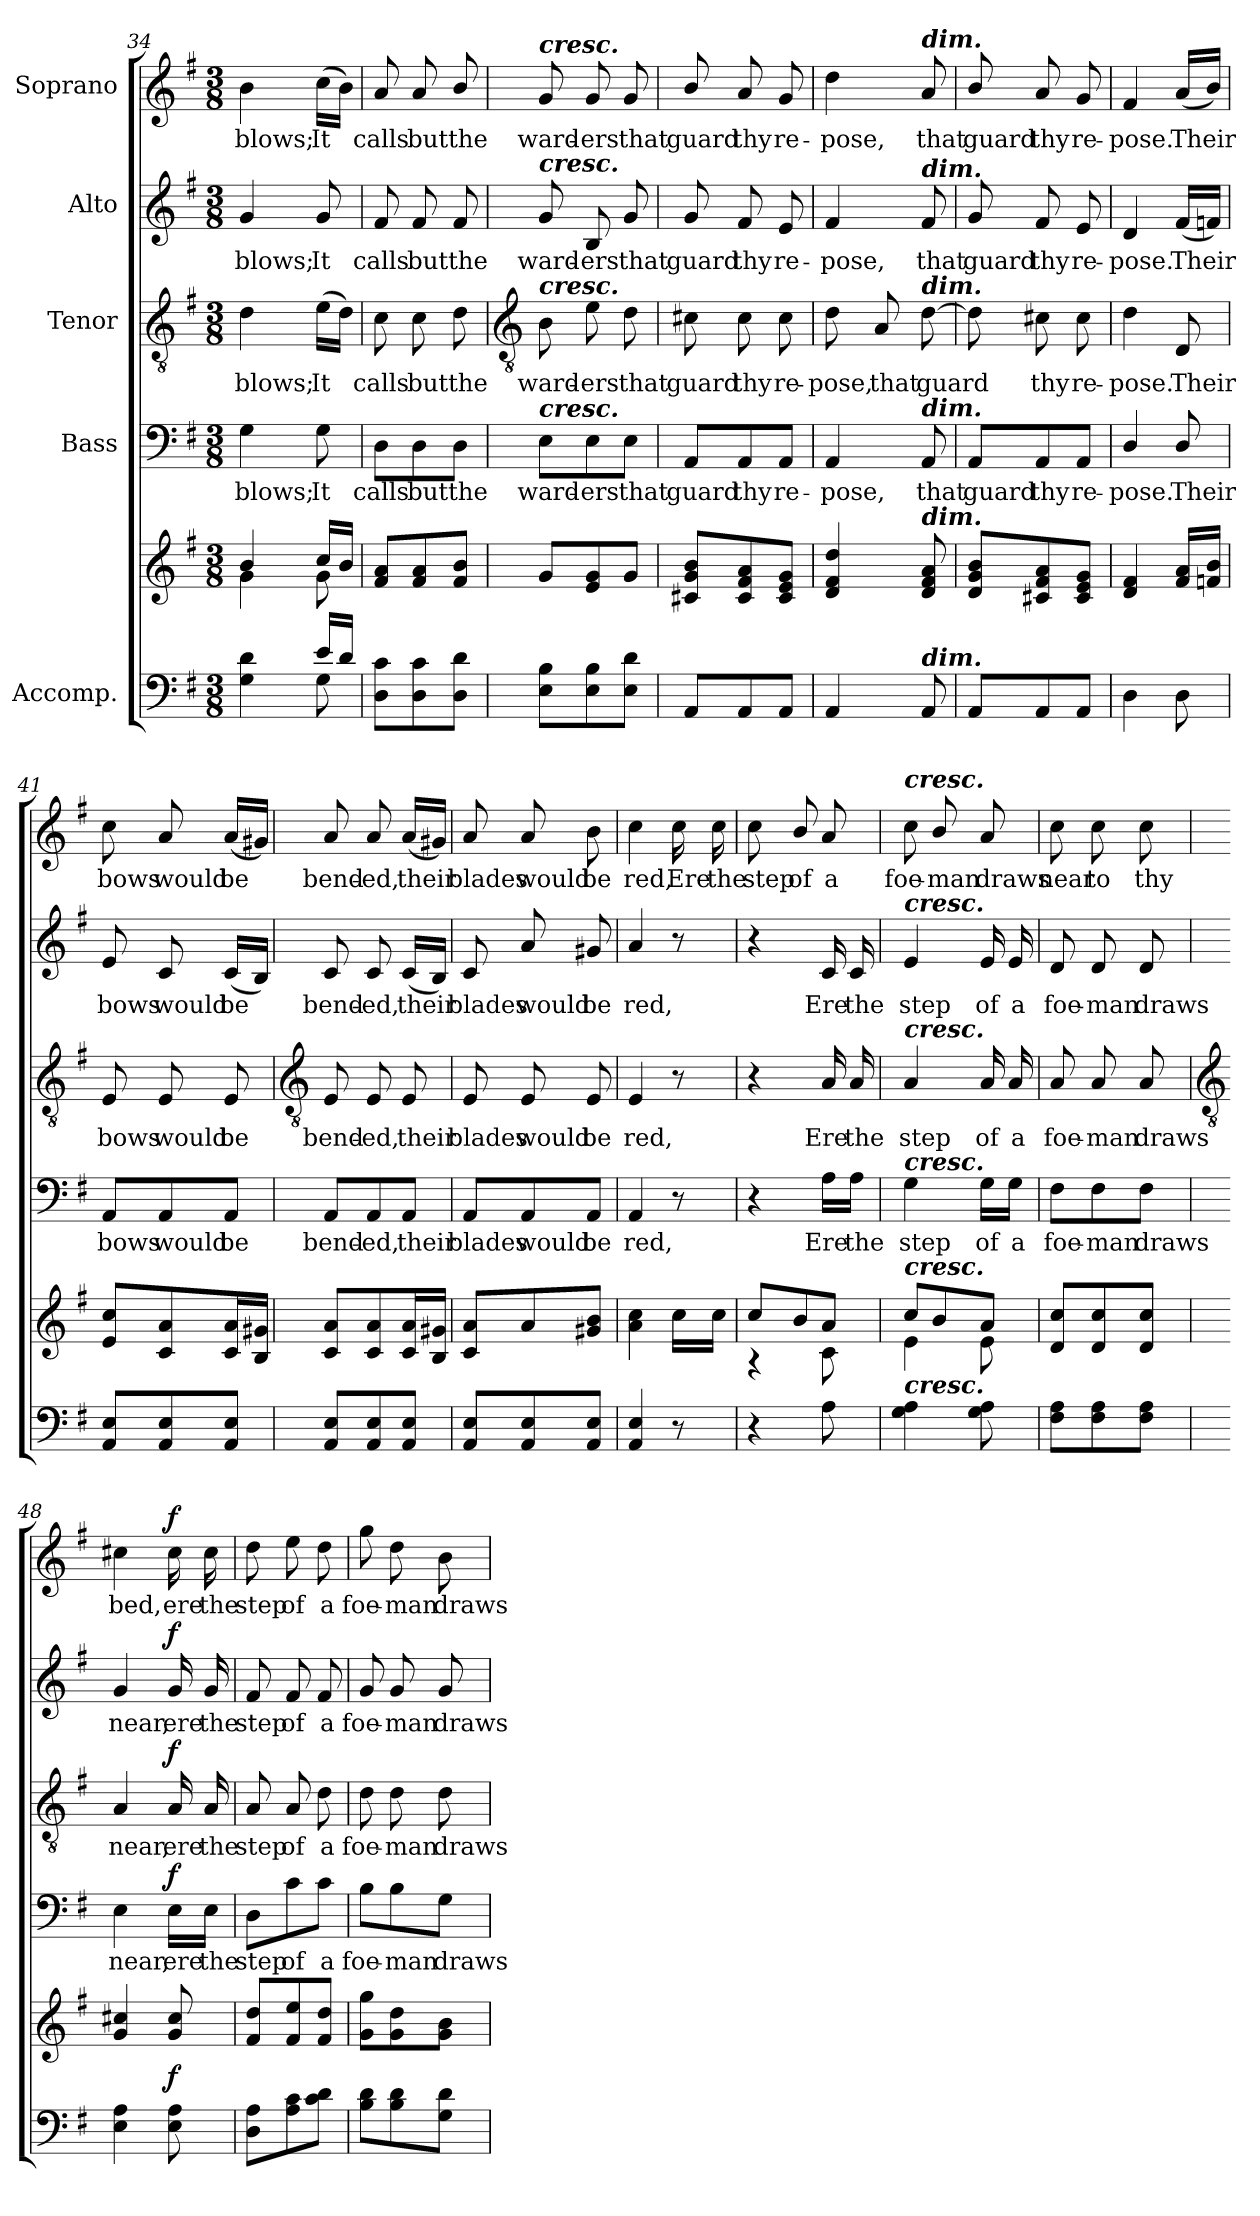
**kern	**kern	**dynam	**kern	**text	**dynam	**kern	**text	**dynam	**kern	**text	**dynam	**kern	**text	**dynam
*part5	*part5	*part5	*part4	*part4	*part4	*part3	*part3	*part3	*part2	*part2	*part2	*part1	*part1	*part1
*staff6	*staff5	*staff5/6	*staff4	*staff4	*staff4	*staff3	*staff3	*staff3	*staff2	*staff2	*staff2	*staff1	*staff1	*staff1
*I"Accomp.	*	*	*I"Bass	*	*	*I"Tenor	*	*	*I"Alto	*	*	*I"Soprano	*	*
*clefF4	*clefG2	*	*clefF4	*	*	*clefGv2	*	*	*clefG2	*	*	*clefG2	*	*
*k[f#]	*k[f#]	*	*k[f#]	*	*	*k[f#]	*	*	*k[f#]	*	*	*k[f#]	*	*
*G:	*G:	*	*G:	*	*	*G:	*	*	*G:	*	*	*G:	*	*
*M3/8	*M3/8	*	*M3/8	*	*	*M3/8	*	*	*M3/8	*	*	*M3/8	*	*
=34	=34	=34	=34	=34	=34	=34	=34	=34	=34	=34	=34	=34	=34	=34
*^	*^	*	*	*	*	*	*	*	*	*	*	*	*	*
!	!	!	!	!	!	!LO:LY:b	!	!	!LO:LY:b	!	!	!LO:LY:b	!	!	!LO:LY:b	!
4G\ 4d\	4ryy	4b/	4g\	.	4G	blows;	.	4d	blows;	.	4g	blows;	.	4b	blows;	.
!	!	!	!	!	!	!LO:LY:b	!	!	!LO:LY:b	!	!	!LO:LY:b	!	!	!LO:LY:b	!
16e/LL	8G\	16cc/LL	8g\	.	8G	It	.	(>16eLL	It	.	8g	It	.	(>16ccLL	It	.
16d/JJ	.	16b/JJ	.	.	.	.	.	16dJJ)	.	.	.	.	.	16bJJ)	.	.
=35	=35	=35	=35	=35	=35	=35	=35	=35	=35	=35	=35	=35	=35	=35	=35	=35
!	!	!	!	!	!	!LO:LY:b	!	!	!LO:LY:b	!	!	!LO:LY:b	!	!	!LO:LY:b	!
8D\ 8c\L	4ryy	8f# 8aL	4ryy	.	8D\L	calls	.	8c	calls	.	8f#	calls	.	8a	calls	.
!	!	!	!	!	!	!LO:LY:b	!	!	!LO:LY:b	!	!	!LO:LY:b	!	!	!LO:LY:b	!
8D\ 8c\	.	8f# 8a	.	.	8D\	but	.	8c	but	.	8f#	but	.	8a	but	.
!	!	!	!	!	!	!LO:LY:b	!	!	!LO:LY:b	!	!	!LO:LY:b	!	!	!LO:LY:b	!
8D\ 8d\J	8ryy	8f# 8bJ	8ryy	.	8D\J	the	.	8d	the	.	8f#	the	.	8b/	the	.
*v	*v	*	*	*	*	*	*	*	*	*	*	*	*	*	*	*
*	*v	*v	*	*	*	*	*	*	*	*	*	*	*	*	*
!!LO:LB:g=z
=36	=36	=36	=36	=36	=36	=36	=36	=36	=36	=36	=36	=36	=36	=36
*	*	*	*	*	*	*clefGv2	*	*	*	*	*	*	*	*
*^	*^	*	*	*	*	*	*	*	*	*	*	*	*	*
!	!	!	!	!	!	!	!	!	!	!	!	!	!	!LO:TX:a:Bi:t=cresc.	!	!
!	!	!	!	!	!	!	!	!	!	!	!LO:TX:a:Bi:t=cresc.	!	!	!	!	!
!	!	!	!	!	!	!	!	!LO:TX:a:Bi:t=cresc.	!	!	!	!	!	!	!	!
!	!	!	!	!	!LO:TX:a:Bi:t=cresc.	!	!	!	!	!	!	!	!	!	!	!
!	!	!	!	!	!	!LO:LY:b	!	!	!LO:LY:b	!	!	!LO:LY:b	!	!	!LO:LY:b	!
*v	*v	*	*	*	*	*	*	*	*	*	*	*	*	*	*	*
*	*v	*v	*	*	*	*	*	*	*	*	*	*	*	*	*
8E 8BL	8gL	.	8E\L	ward-	.	8B	ward-	.	8g	ward-	.	8g	ward-	.
!	!	!	!	!LO:LY:b	!	!	!LO:LY:b	!	!	!LO:LY:b	!	!	!LO:LY:b	!
8E 8B	8e 8g	.	8E\	-ers	.	8e	-ers	.	8B	-ers	.	8g	-ers	.
!	!	!	!	!LO:LY:b	!	!	!LO:LY:b	!	!	!LO:LY:b	!	!	!LO:LY:b	!
8E 8dJ	8gJ	.	8E\J	that	.	8d	that	.	8g	that	.	8g	that	.
=37	=37	=37	=37	=37	=37	=37	=37	=37	=37	=37	=37	=37	=37	=37
!	!	!	!	!LO:LY:b	!	!	!LO:LY:b	!	!	!LO:LY:b	!	!	!LO:LY:b	!
8AAL	8c#X 8g 8bL	.	8AA/L	guard	.	8c#X	guard	.	8g	guard	.	8b/	guard	.
!	!	!	!	!LO:LY:b	!	!	!LO:LY:b	!	!	!LO:LY:b	!	!	!LO:LY:b	!
8AA	8c# 8f# 8a	.	8AA/	thy	.	8c#	thy	.	8f#	thy	.	8a	thy	.
!	!	!	!	!LO:LY:b	!	!	!LO:LY:b	!	!	!LO:LY:b	!	!	!LO:LY:b	!
8AAJ	8c# 8e 8gJ	.	8AA/J	re-	.	8c#	re-	.	8e	re-	.	8g	re-	.
=38	=38	=38	=38	=38	=38	=38	=38	=38	=38	=38	=38	=38	=38	=38
!	!	!	!	!LO:LY:b	!	!	!LO:LY:b	!	!	!LO:LY:b	!	!	!LO:LY:b	!
4AA	4d 4f# 4dd	.	4AA	-pose,	.	8d	-pose,	.	4f#	-pose,	.	4dd	-pose,	.
!	!	!	!	!	!	!	!LO:LY:b	!	!	!	!	!	!	!
.	.	.	.	.	.	8A	that	.	.	.	.	.	.	.
!	!	!	!	!	!	!	!	!	!	!	!	!LO:TX:a:Bi:t=dim.	!	!
!	!	!	!	!	!	!	!	!	!LO:TX:a:Bi:t=dim.	!	!	!	!	!
!	!	!	!	!	!	!LO:TX:a:Bi:t=dim.	!	!	!	!	!	!	!	!
!	!	!	!LO:TX:a:Bi:t=dim.	!	!	!	!	!	!	!	!	!	!	!
!	!LO:TX:a:Bi:t=dim.	!	!	!	!	!	!	!	!	!	!	!	!	!
!LO:TX:a:Bi:t=dim.	!	!	!	!	!	!	!	!	!	!	!	!	!	!
!	!	!	!	!LO:LY:b	!	!	!LO:LY:b	!	!	!LO:LY:b	!	!	!LO:LY:b	!
8AA	8d 8f# 8a	.	8AA	that	.	[8d	guard	.	8f#	that	.	8a	that	.
=39	=39	=39	=39	=39	=39	=39	=39	=39	=39	=39	=39	=39	=39	=39
!	!	!	!	!LO:LY:b	!	!	!	!	!	!LO:LY:b	!	!	!LO:LY:b	!
8AAL	8d 8g 8bL	.	8AA/L	guard	.	8d]	.	.	8g	guard	.	8b/	guard	.
!	!	!	!	!LO:LY:b	!	!	!LO:LY:b	!	!	!LO:LY:b	!	!	!LO:LY:b	!
8AA	8c#X 8f# 8a	.	8AA/	thy	.	8c#X	thy	.	8f#	thy	.	8a	thy	.
!	!	!	!	!LO:LY:b	!	!	!LO:LY:b	!	!	!LO:LY:b	!	!	!LO:LY:b	!
8AAJ	8c# 8e 8gJ	.	8AA/J	re-	.	8c#	re-	.	8e	re-	.	8g	re-	.
=40	=40	=40	=40	=40	=40	=40	=40	=40	=40	=40	=40	=40	=40	=40
!	!	!	!	!LO:LY:b	!	!	!LO:LY:b	!	!	!LO:LY:b	!	!	!LO:LY:b	!
4D	4d 4f#	.	4D/	-pose.	.	4d	-pose.	.	4d	-pose.	.	4f#	-pose.	.
!	!	!	!	!LO:LY:b	!	!	!LO:LY:b	!	!	!LO:LY:b	!	!	!LO:LY:b	!
8D	16f# 16aLL	.	8D/	Their	.	8D	Their	.	(<16f#LL	Their	.	(<16aLL	Their	.
.	16fn 16bJJ	.	.	.	.	.	.	.	16fnJJ)	.	.	16bJJ)	.	.
=41	=41	=41	=41	=41	=41	=41	=41	=41	=41	=41	=41	=41	=41	=41
!	!	!	!	!LO:LY:b	!	!	!LO:LY:b	!	!	!LO:LY:b	!	!	!LO:LY:b	!
8AA 8EL	8e 8ccL	.	8AA/L	bows	.	8E	bows	.	8e	bows	.	8cc	bows	.
!	!	!	!	!LO:LY:b	!	!	!LO:LY:b	!	!	!LO:LY:b	!	!	!LO:LY:b	!
8AA 8E	8c 8a	.	8AA/	would	.	8E	would	.	8c	would	.	8a	would	.
!	!	!	!	!LO:LY:b	!	!	!LO:LY:b	!	!	!LO:LY:b	!	!	!LO:LY:b	!
8AA 8EJ	16c 16aL	.	8AA/J	be	.	8E	be	.	(<16cLL	be	.	(<16aLL	be	.
.	16B 16g#XJJ	.	.	.	.	.	.	.	16BJJ)	.	.	16g#XJJ)	.	.
!!LO:LB:g=z
=42	=42	=42	=42	=42	=42	=42	=42	=42	=42	=42	=42	=42	=42	=42
*	*	*	*	*	*	*clefGv2	*	*	*	*	*	*	*	*
*	*^	*	*	*	*	*	*	*	*	*	*	*	*	*
!	!	!	!	!	!LO:LY:b	!	!	!LO:LY:b	!	!	!LO:LY:b	!	!	!LO:LY:b	!
8AA 8EL	8c/ 8a/L	4ryy	.	8AA/L	bend-	.	8E	bend-	.	8c	bend-	.	8a	bend-	.
!	!	!	!	!	!LO:LY:b	!	!	!LO:LY:b	!	!	!LO:LY:b	!	!	!LO:LY:b	!
8AA 8E	8c/ 8a/	.	.	8AA/	-ed,	.	8E	-ed,	.	8c	-ed,	.	8a	-ed,	.
!	!	!	!	!	!LO:LY:b	!	!	!LO:LY:b	!	!	!LO:LY:b	!	!	!LO:LY:b	!
8AA 8EJ	16c/ 16a/L	8ryy	.	8AA/J	their	.	8E	their	.	(<16cLL	their	.	(<16aLL	their	.
.	16B/ 16g#X/JJ	.	.	.	.	.	.	.	.	16BJJ)	.	.	16g#XJJ)	.	.
=43	=43	=43	=43	=43	=43	=43	=43	=43	=43	=43	=43	=43	=43	=43	=43
!	!	!	!	!	!LO:LY:b	!	!	!LO:LY:b	!	!	!LO:LY:b	!	!	!LO:LY:b	!
8AA 8EL	8c/ 8a/L	4ryy	.	8AA/L	blades	.	8E	blades	.	8c	blades	.	8a	blades	.
!	!	!	!	!	!LO:LY:b	!	!	!LO:LY:b	!	!	!LO:LY:b	!	!	!LO:LY:b	!
8AA 8E	8a/	.	.	8AA/	would	.	8E	would	.	8a	would	.	8a	would	.
!	!	!	!	!	!LO:LY:b	!	!	!LO:LY:b	!	!	!LO:LY:b	!	!	!LO:LY:b	!
8AA 8EJ	8g#X/ 8b/J	8ryy	.	8AA/J	be	.	8E	be	.	8g#X	be	.	8b	be	.
=44	=44	=44	=44	=44	=44	=44	=44	=44	=44	=44	=44	=44	=44	=44	=44
!	!	!	!	!	!LO:LY:b	!	!	!LO:LY:b	!	!	!LO:LY:b	!	!	!LO:LY:b	!
4AA 4E	4a\ 4cc\	4ryy	.	4AA	red,	.	4E	red,	.	4a	red,	.	4cc	red,	.
!	!	!	!	!	!	!	!	!	!	!	!	!	!	!LO:LY:b	!
8r	16cc\LL	8ryy	.	8r	.	.	8r	.	.	8r	.	.	16cc	Ere	.
!	!	!	!	!	!	!	!	!	!	!	!	!	!	!LO:LY:b	!
.	16cc\JJ	.	.	.	.	.	.	.	.	.	.	.	16cc	the	.
=45	=45	=45	=45	=45	=45	=45	=45	=45	=45	=45	=45	=45	=45	=45	=45
!	!	!	!	!	!	!	!	!	!	!	!	!	!	!LO:LY:b	!
4r	8cc/L	4r	.	4r	.	.	4r	.	.	4r	.	.	8cc	step	.
!	!	!	!	!	!	!	!	!	!	!	!	!	!	!LO:LY:b	!
.	8b/	.	.	.	.	.	.	.	.	.	.	.	8b/	of	.
!	!	!	!	!	!LO:LY:b	!	!	!LO:LY:b	!	!	!LO:LY:b	!	!	!LO:LY:b	!
8A	8a/J	8c\	.	16A\LL	Ere	.	16A	Ere	.	16c	Ere	.	8a	a	.
!	!	!	!	!	!LO:LY:b	!	!	!LO:LY:b	!	!	!LO:LY:b	!	!	!	!
.	.	.	.	16A\JJ	the	.	16A	the	.	16c	the	.	.	.	.
=46	=46	=46	=46	=46	=46	=46	=46	=46	=46	=46	=46	=46	=46	=46	=46
!	!	!	!	!	!	!	!	!	!	!	!	!	!LO:TX:a:Bi:t=cresc.	!	!
!	!	!	!	!	!	!	!	!	!	!LO:TX:a:Bi:t=cresc.	!	!	!	!	!
!	!	!	!	!	!	!	!LO:TX:a:Bi:t=cresc.	!	!	!	!	!	!	!	!
!	!	!	!	!LO:TX:a:Bi:t=cresc.	!	!	!	!	!	!	!	!	!	!	!
!	!LO:TX:a:Bi:t=cresc.	!	!	!	!	!	!	!	!	!	!	!	!	!	!
!LO:TX:a:Bi:t=cresc.	!	!	!	!	!	!	!	!	!	!	!	!	!	!	!
!	!	!	!	!	!LO:LY:b	!	!	!LO:LY:b	!	!	!LO:LY:b	!	!	!LO:LY:b	!
4G 4A	8cc/L	4e\	.	4G	step	.	4A	step	.	4e	step	.	8cc	foe-	.
!	!	!	!	!	!	!	!	!	!	!	!	!	!	!LO:LY:b	!
.	8b/	.	.	.	.	.	.	.	.	.	.	.	8b/	-man	.
!	!	!	!	!	!LO:LY:b	!	!	!LO:LY:b	!	!	!LO:LY:b	!	!	!LO:LY:b	!
8G 8A	8a/J	8e\	.	16G\LL	of	.	16A	of	.	16e	of	.	8a	draws	.
!	!	!	!	!	!LO:LY:b	!	!	!LO:LY:b	!	!	!LO:LY:b	!	!	!	!
.	.	.	.	16G\JJ	a	.	16A	a	.	16e	a	.	.	.	.
=47	=47	=47	=47	=47	=47	=47	=47	=47	=47	=47	=47	=47	=47	=47	=47
!	!	!	!	!	!LO:LY:b	!	!	!LO:LY:b	!	!	!LO:LY:b	!	!	!LO:LY:b	!
8F# 8AL	8d/ 8cc/L	4ryy	.	8F#\L	foe-	.	8A	foe-	.	8d	foe-	.	8cc	near	.
!	!	!	!	!	!LO:LY:b	!	!	!LO:LY:b	!	!	!LO:LY:b	!	!	!LO:LY:b	!
8F# 8A	8d/ 8cc/	.	.	8F#\	-man	.	8A	-man	.	8d	-man	.	8cc	to	.
!	!	!	!	!	!LO:LY:b	!	!	!LO:LY:b	!	!	!LO:LY:b	!	!	!LO:LY:b	!
8F# 8AJ	8d/ 8cc/J	8ryy	.	8F#\J	draws	.	8A	draws	.	8d	draws	.	8cc	thy	.
!!LO:LB:g=z
=48	=48	=48	=48	=48	=48	=48	=48	=48	=48	=48	=48	=48	=48	=48	=48
*	*	*	*	*	*	*	*clefGv2	*	*	*	*	*	*	*	*
!	!	!LO:N:vis=1	!	!	!LO:LY:b	!	!	!LO:LY:b	!	!	!LO:LY:b	!	!	!LO:LY:b	!
4E\ 4A\	4g 4cc#X	4.ryy	.	4E	near,	.	4A	near,	.	4g	near,	.	4cc#X	bed,	.
!	!	!	!LO:DY:b	!	!LO:LY:b	!LO:DY:b	!	!LO:LY:b	!LO:DY:b	!	!LO:LY:b	!LO:DY:b	!	!LO:LY:b	!LO:DY:b
8E\ 8A\	8g 8cc#	.	f	16E\LL	ere	f	16A	ere	f	16g	ere	f	16cc#	ere	f
!	!	!	!	!	!LO:LY:b	!	!	!LO:LY:b	!	!	!LO:LY:b	!	!	!LO:LY:b	!
.	.	.	.	16E\JJ	the	.	16A	the	.	16g	the	.	16cc#	the	.
=49	=49	=49	=49	=49	=49	=49	=49	=49	=49	=49	=49	=49	=49	=49	=49
!	!	!LO:N:vis=1	!	!	!LO:LY:b	!	!	!LO:LY:b	!	!	!LO:LY:b	!	!	!LO:LY:b	!
8D\ 8A\L	8f# 8ddL	4.ryy	.	8D\L	step	.	8A	step	.	8f#	step	.	8dd	step	.
!	!	!	!	!	!LO:LY:b	!	!	!LO:LY:b	!	!	!LO:LY:b	!	!	!LO:LY:b	!
8A\ 8c\	8f# 8ee	.	.	8c\	of	.	8A	of	.	8f#	of	.	8ee	of	.
!	!	!	!	!	!LO:LY:b	!	!	!LO:LY:b	!	!	!LO:LY:b	!	!	!LO:LY:b	!
8c\ 8d\J	8f# 8ddJ	.	.	8c\J	a	.	8d	a	.	8f#	a	.	8dd	a	.
=50	=50	=50	=50	=50	=50	=50	=50	=50	=50	=50	=50	=50	=50	=50	=50
!	!	!LO:N:vis=1	!	!	!LO:LY:b	!	!	!LO:LY:b	!	!	!LO:LY:b	!	!	!LO:LY:b	!
8B\ 8d\L	8g\ 8gg\L	4.ryy	.	8B\L	foe-	.	8d	foe-	.	8g	foe-	.	8gg	foe-	.
!	!	!	!	!	!LO:LY:b	!	!	!LO:LY:b	!	!	!LO:LY:b	!	!	!LO:LY:b	!
8B\ 8d\	8g\ 8dd\	.	.	8B\	-man	.	8d	-man	.	8g	-man	.	8dd	-man	.
!	!	!	!	!	!LO:LY:b	!	!	!LO:LY:b	!	!	!LO:LY:b	!	!	!LO:LY:b	!
8G\ 8d\J	8g\ 8b\J	.	.	8G\J	draws	.	8d	draws	.	8g	draws	.	8b	draws	.
*	*v	*v	*	*	*	*	*	*	*	*	*	*	*	*	*
=	=	=	=	=	=	=	=	=	=	=	=	=	=	=
*-	*-	*-	*-	*-	*-	*-	*-	*-	*-	*-	*-	*-	*-	*-
